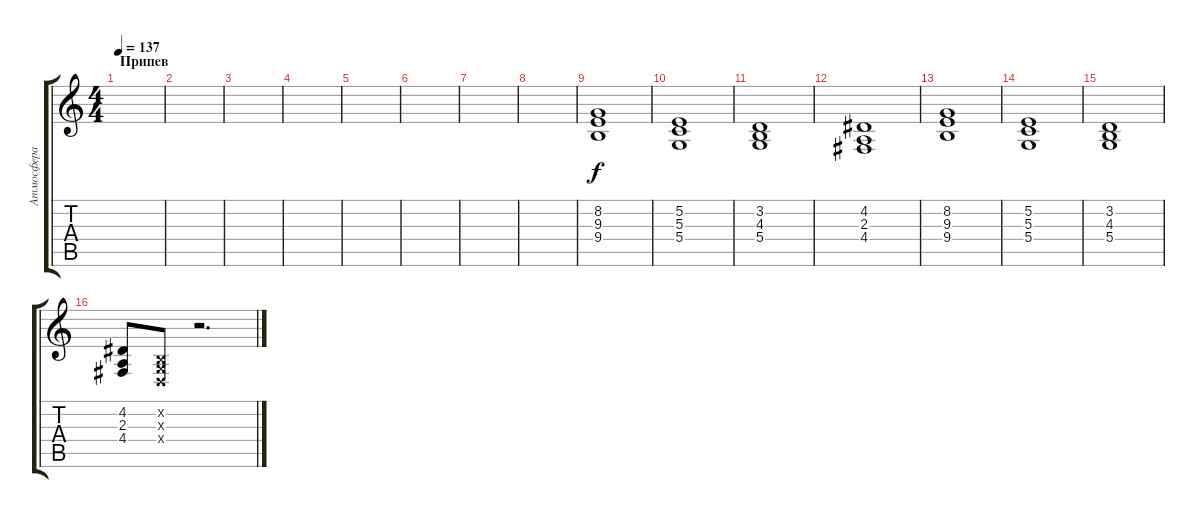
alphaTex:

\track ("Атмосфера" "Атмосфера") {instrument stringensemble2}
\staff {score tabs}
\tuning (E4 B3 G3 D3 A2 E2) {hide}
\ts (4 4)
\section ("" "Припев")
\tempo 137
\clef g2
\ks c
|
|
|
|
|
|
|
|
(8.2 9.3 9.4).1 |
(5.2 5.3 5.4).1 |
(3.2 4.3 5.4).1 |
(4.2 2.3 4.4).1 |
(8.2 9.3 9.4).1 |
(5.2 5.3 5.4).1 |
(3.2 4.3 5.4).1 |
(4.2 2.3 4.4).8 (0.2{x} 0.3{x} 0.4{x}).8 r.2{d}
